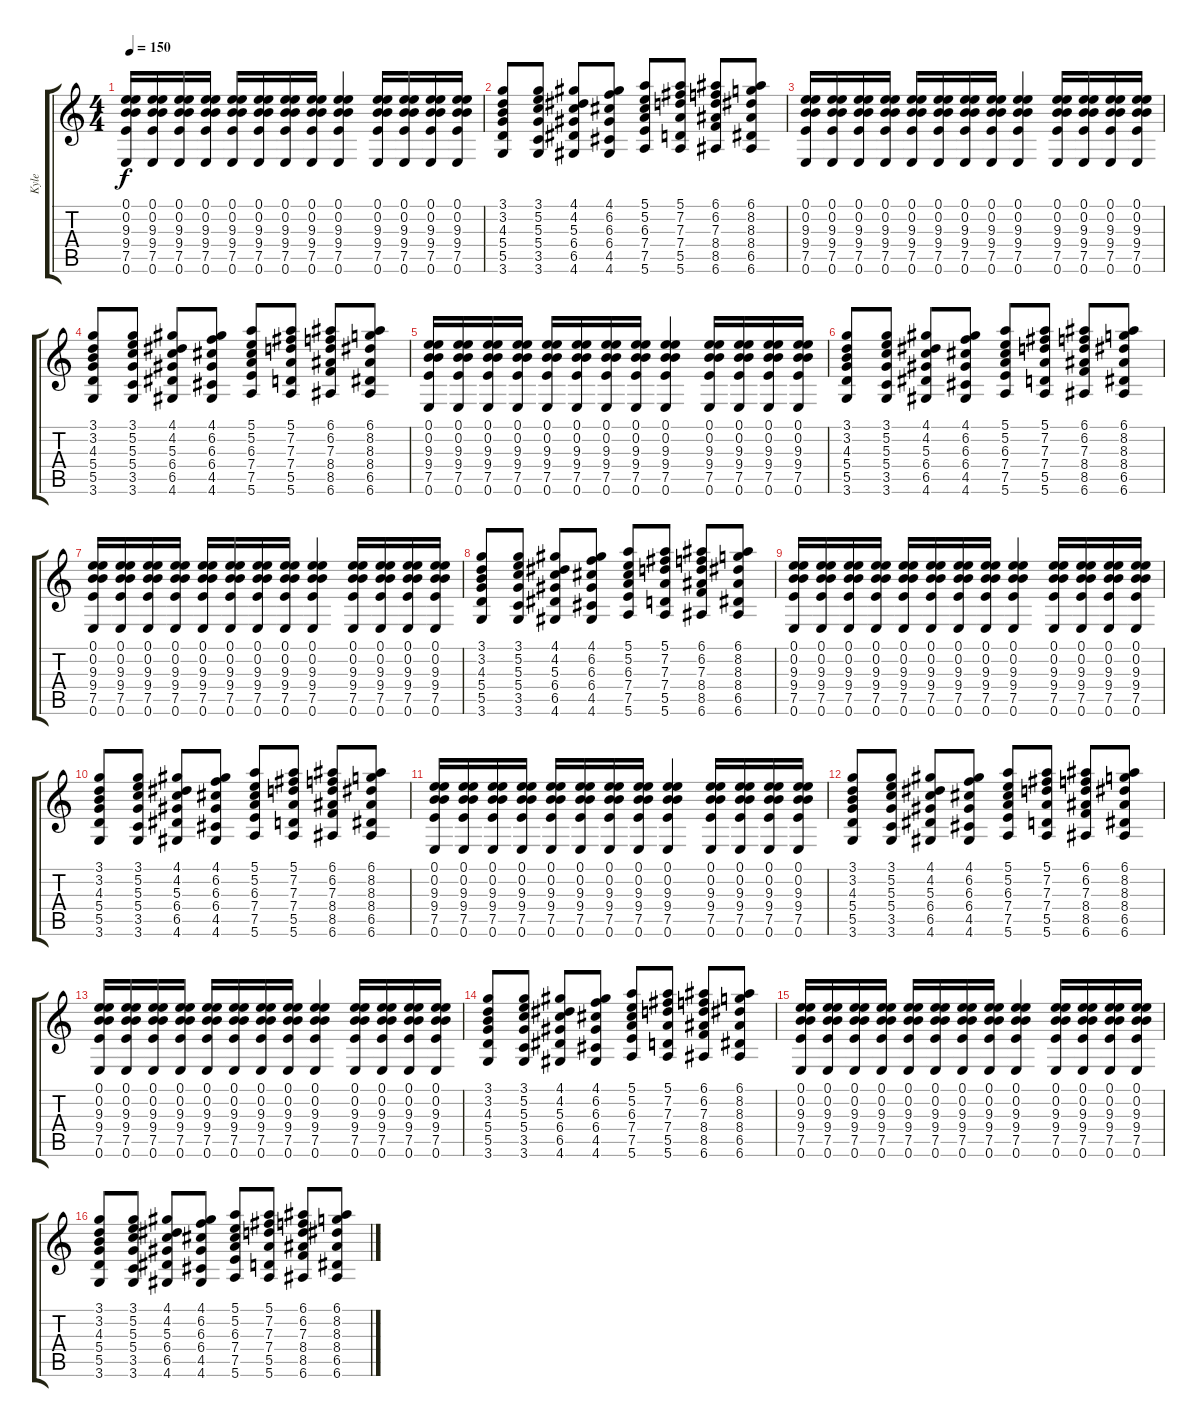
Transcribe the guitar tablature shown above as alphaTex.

\track ("Kyle" "Kyle") {instrument acousticguitarnylon}
\staff {score tabs}
\tuning (E4 B3 G3 D3 A2 E2) {hide}
\ts (4 4)
\tempo 150
\clef g2
\ks c
(0.1 0.2 9.3 9.4 7.5 0.6).16{dy f} (0.1 0.2 9.3 9.4 7.5 0.6).16 (0.1 0.2 9.3 9.4 7.5 0.6).16 (0.1 0.2 9.3 9.4 7.5 0.6).16 (0.1 0.2 9.3 9.4 7.5 0.6).16 (0.1 0.2 9.3 9.4 7.5 0.6).16 (0.1 0.2 9.3 9.4 7.5 0.6).16 (0.1 0.2 9.3 9.4 7.5 0.6).16 (0.1 0.2 9.3 9.4 7.5 0.6).4 (0.1 0.2 9.3 9.4 7.5 0.6).16 (0.1 0.2 9.3 9.4 7.5 0.6).16 (0.1 0.2 9.3 9.4 7.5 0.6).16 (0.1 0.2 9.3 9.4 7.5 0.6).16 |
(3.1 3.2 4.3 5.4 5.5 3.6).8 (3.1 5.2 5.3 5.4 3.5 3.6).8 (4.1 4.2 5.3 6.4 6.5 4.6).8 (4.1 6.2 6.3 6.4 4.5 4.6).8 (5.1 5.2 6.3 7.4 7.5 5.6).8 (5.1 7.2 7.3 7.4 5.5 5.6).8 (6.1 6.2 7.3 8.4 8.5 6.6).8 (6.1 8.2 8.3 8.4 6.5 6.6).8 |
(0.1 0.2 9.3 9.4 7.5 0.6).16 (0.1 0.2 9.3 9.4 7.5 0.6).16 (0.1 0.2 9.3 9.4 7.5 0.6).16 (0.1 0.2 9.3 9.4 7.5 0.6).16 (0.1 0.2 9.3 9.4 7.5 0.6).16 (0.1 0.2 9.3 9.4 7.5 0.6).16 (0.1 0.2 9.3 9.4 7.5 0.6).16 (0.1 0.2 9.3 9.4 7.5 0.6).16 (0.1 0.2 9.3 9.4 7.5 0.6).4 (0.1 0.2 9.3 9.4 7.5 0.6).16 (0.1 0.2 9.3 9.4 7.5 0.6).16 (0.1 0.2 9.3 9.4 7.5 0.6).16 (0.1 0.2 9.3 9.4 7.5 0.6).16 |
(3.1 3.2 4.3 5.4 5.5 3.6).8 (3.1 5.2 5.3 5.4 3.5 3.6).8 (4.1 4.2 5.3 6.4 6.5 4.6).8 (4.1 6.2 6.3 6.4 4.5 4.6).8 (5.1 5.2 6.3 7.4 7.5 5.6).8 (5.1 7.2 7.3 7.4 5.5 5.6).8 (6.1 6.2 7.3 8.4 8.5 6.6).8 (6.1 8.2 8.3 8.4 6.5 6.6).8 |
(0.1 0.2 9.3 9.4 7.5 0.6).16 (0.1 0.2 9.3 9.4 7.5 0.6).16 (0.1 0.2 9.3 9.4 7.5 0.6).16 (0.1 0.2 9.3 9.4 7.5 0.6).16 (0.1 0.2 9.3 9.4 7.5 0.6).16 (0.1 0.2 9.3 9.4 7.5 0.6).16 (0.1 0.2 9.3 9.4 7.5 0.6).16 (0.1 0.2 9.3 9.4 7.5 0.6).16 (0.1 0.2 9.3 9.4 7.5 0.6).4 (0.1 0.2 9.3 9.4 7.5 0.6).16 (0.1 0.2 9.3 9.4 7.5 0.6).16 (0.1 0.2 9.3 9.4 7.5 0.6).16 (0.1 0.2 9.3 9.4 7.5 0.6).16 |
(3.1 3.2 4.3 5.4 5.5 3.6).8 (3.1 5.2 5.3 5.4 3.5 3.6).8 (4.1 4.2 5.3 6.4 6.5 4.6).8 (4.1 6.2 6.3 6.4 4.5 4.6).8 (5.1 5.2 6.3 7.4 7.5 5.6).8 (5.1 7.2 7.3 7.4 5.5 5.6).8 (6.1 6.2 7.3 8.4 8.5 6.6).8 (6.1 8.2 8.3 8.4 6.5 6.6).8 |
(0.1 0.2 9.3 9.4 7.5 0.6).16 (0.1 0.2 9.3 9.4 7.5 0.6).16 (0.1 0.2 9.3 9.4 7.5 0.6).16 (0.1 0.2 9.3 9.4 7.5 0.6).16 (0.1 0.2 9.3 9.4 7.5 0.6).16 (0.1 0.2 9.3 9.4 7.5 0.6).16 (0.1 0.2 9.3 9.4 7.5 0.6).16 (0.1 0.2 9.3 9.4 7.5 0.6).16 (0.1 0.2 9.3 9.4 7.5 0.6).4 (0.1 0.2 9.3 9.4 7.5 0.6).16 (0.1 0.2 9.3 9.4 7.5 0.6).16 (0.1 0.2 9.3 9.4 7.5 0.6).16 (0.1 0.2 9.3 9.4 7.5 0.6).16 |
(3.1 3.2 4.3 5.4 5.5 3.6).8 (3.1 5.2 5.3 5.4 3.5 3.6).8 (4.1 4.2 5.3 6.4 6.5 4.6).8 (4.1 6.2 6.3 6.4 4.5 4.6).8 (5.1 5.2 6.3 7.4 7.5 5.6).8 (5.1 7.2 7.3 7.4 5.5 5.6).8 (6.1 6.2 7.3 8.4 8.5 6.6).8 (6.1 8.2 8.3 8.4 6.5 6.6).8 |
(0.1 0.2 9.3 9.4 7.5 0.6).16 (0.1 0.2 9.3 9.4 7.5 0.6).16 (0.1 0.2 9.3 9.4 7.5 0.6).16 (0.1 0.2 9.3 9.4 7.5 0.6).16 (0.1 0.2 9.3 9.4 7.5 0.6).16 (0.1 0.2 9.3 9.4 7.5 0.6).16 (0.1 0.2 9.3 9.4 7.5 0.6).16 (0.1 0.2 9.3 9.4 7.5 0.6).16 (0.1 0.2 9.3 9.4 7.5 0.6).4 (0.1 0.2 9.3 9.4 7.5 0.6).16 (0.1 0.2 9.3 9.4 7.5 0.6).16 (0.1 0.2 9.3 9.4 7.5 0.6).16 (0.1 0.2 9.3 9.4 7.5 0.6).16 |
(3.1 3.2 4.3 5.4 5.5 3.6).8 (3.1 5.2 5.3 5.4 3.5 3.6).8 (4.1 4.2 5.3 6.4 6.5 4.6).8 (4.1 6.2 6.3 6.4 4.5 4.6).8 (5.1 5.2 6.3 7.4 7.5 5.6).8 (5.1 7.2 7.3 7.4 5.5 5.6).8 (6.1 6.2 7.3 8.4 8.5 6.6).8 (6.1 8.2 8.3 8.4 6.5 6.6).8 |
(0.1 0.2 9.3 9.4 7.5 0.6).16 (0.1 0.2 9.3 9.4 7.5 0.6).16 (0.1 0.2 9.3 9.4 7.5 0.6).16 (0.1 0.2 9.3 9.4 7.5 0.6).16 (0.1 0.2 9.3 9.4 7.5 0.6).16 (0.1 0.2 9.3 9.4 7.5 0.6).16 (0.1 0.2 9.3 9.4 7.5 0.6).16 (0.1 0.2 9.3 9.4 7.5 0.6).16 (0.1 0.2 9.3 9.4 7.5 0.6).4 (0.1 0.2 9.3 9.4 7.5 0.6).16 (0.1 0.2 9.3 9.4 7.5 0.6).16 (0.1 0.2 9.3 9.4 7.5 0.6).16 (0.1 0.2 9.3 9.4 7.5 0.6).16 |
(3.1 3.2 4.3 5.4 5.5 3.6).8 (3.1 5.2 5.3 5.4 3.5 3.6).8 (4.1 4.2 5.3 6.4 6.5 4.6).8 (4.1 6.2 6.3 6.4 4.5 4.6).8 (5.1 5.2 6.3 7.4 7.5 5.6).8 (5.1 7.2 7.3 7.4 5.5 5.6).8 (6.1 6.2 7.3 8.4 8.5 6.6).8 (6.1 8.2 8.3 8.4 6.5 6.6).8 |
(0.1 0.2 9.3 9.4 7.5 0.6).16 (0.1 0.2 9.3 9.4 7.5 0.6).16 (0.1 0.2 9.3 9.4 7.5 0.6).16 (0.1 0.2 9.3 9.4 7.5 0.6).16 (0.1 0.2 9.3 9.4 7.5 0.6).16 (0.1 0.2 9.3 9.4 7.5 0.6).16 (0.1 0.2 9.3 9.4 7.5 0.6).16 (0.1 0.2 9.3 9.4 7.5 0.6).16 (0.1 0.2 9.3 9.4 7.5 0.6).4 (0.1 0.2 9.3 9.4 7.5 0.6).16 (0.1 0.2 9.3 9.4 7.5 0.6).16 (0.1 0.2 9.3 9.4 7.5 0.6).16 (0.1 0.2 9.3 9.4 7.5 0.6).16 |
(3.1 3.2 4.3 5.4 5.5 3.6).8 (3.1 5.2 5.3 5.4 3.5 3.6).8 (4.1 4.2 5.3 6.4 6.5 4.6).8 (4.1 6.2 6.3 6.4 4.5 4.6).8 (5.1 5.2 6.3 7.4 7.5 5.6).8 (5.1 7.2 7.3 7.4 5.5 5.6).8 (6.1 6.2 7.3 8.4 8.5 6.6).8 (6.1 8.2 8.3 8.4 6.5 6.6).8 |
(0.1 0.2 9.3 9.4 7.5 0.6).16 (0.1 0.2 9.3 9.4 7.5 0.6).16 (0.1 0.2 9.3 9.4 7.5 0.6).16 (0.1 0.2 9.3 9.4 7.5 0.6).16 (0.1 0.2 9.3 9.4 7.5 0.6).16 (0.1 0.2 9.3 9.4 7.5 0.6).16 (0.1 0.2 9.3 9.4 7.5 0.6).16 (0.1 0.2 9.3 9.4 7.5 0.6).16 (0.1 0.2 9.3 9.4 7.5 0.6).4 (0.1 0.2 9.3 9.4 7.5 0.6).16 (0.1 0.2 9.3 9.4 7.5 0.6).16 (0.1 0.2 9.3 9.4 7.5 0.6).16 (0.1 0.2 9.3 9.4 7.5 0.6).16 |
(3.1 3.2 4.3 5.4 5.5 3.6).8 (3.1 5.2 5.3 5.4 3.5 3.6).8 (4.1 4.2 5.3 6.4 6.5 4.6).8 (4.1 6.2 6.3 6.4 4.5 4.6).8 (5.1 5.2 6.3 7.4 7.5 5.6).8 (5.1 7.2 7.3 7.4 5.5 5.6).8 (6.1 6.2 7.3 8.4 8.5 6.6).8 (6.1 8.2 8.3 8.4 6.5 6.6).8
